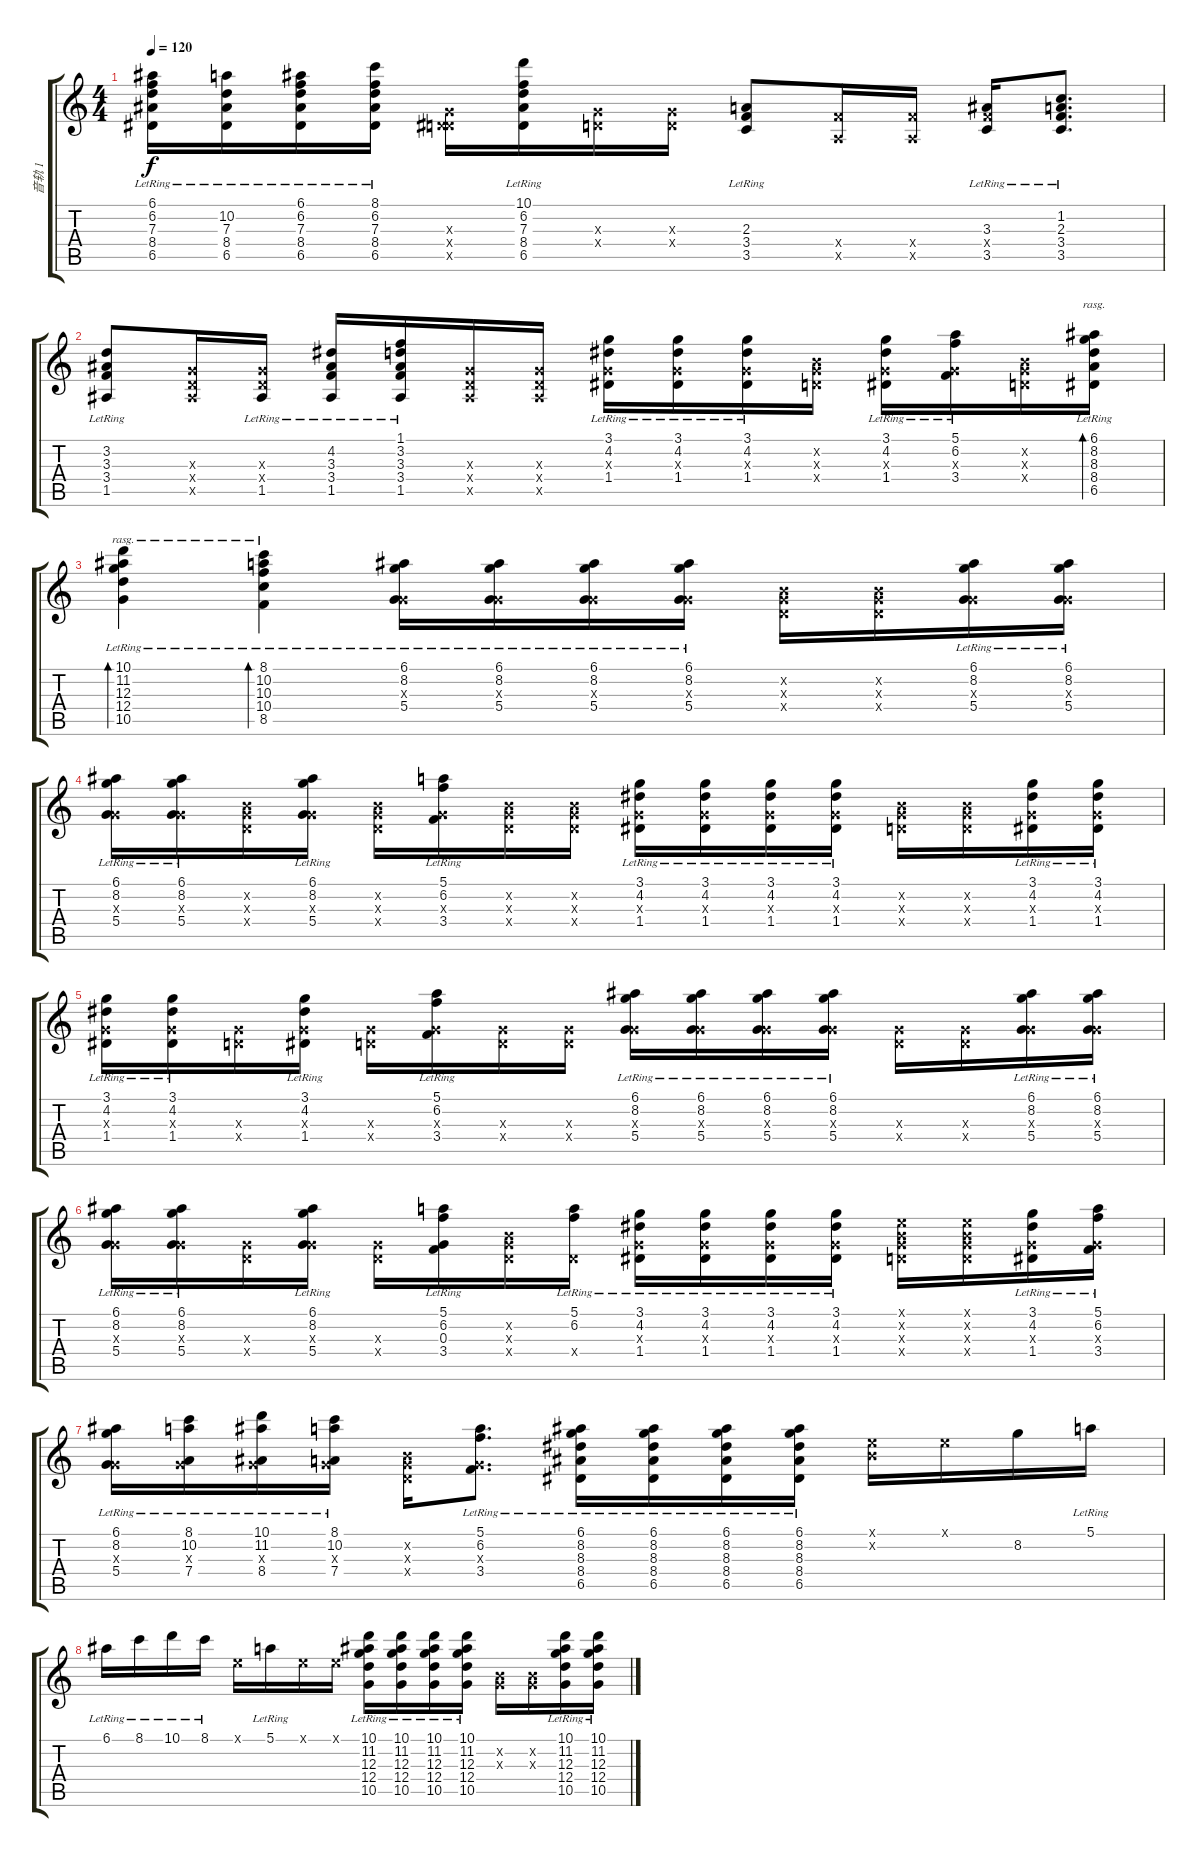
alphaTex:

\track ("音轨 1" "音轨 1") {instrument acousticguitarsteel}
\staff {score tabs}
\tuning (E4 B3 G3 D3 A2 E2) {hide}
\ts (4 4)
\tempo 120
\clef g2
\ks c
(6.1{lr} 6.2 7.3 8.4 6.5{lr}).16{dy f} (10.2{lr} 7.3 8.4 6.5{lr}).16 (6.1{lr} 6.2 7.3 8.4 6.5{lr}).16 (8.1{lr} 6.2 7.3 8.4 6.5).16 (0.3{x} 0.4{x} 6.5{x}).16 (10.1{lr} 6.2 7.3 8.4 6.5{lr}).16 (0.3{x} 0.4{x}).16 (0.3{x} 0.4{x}).16 (2.3{lr} 3.4{lr} 3.5).8 (3.4{x} 0.5{x}).16 (3.4{x} 0.5{x}).16 (3.3{lr} 3.4{x} 3.5).16 (1.2{lr} 2.3{lr} 3.4 3.5).8{d} |
(3.2{lr} 3.3{lr} 3.4 1.5{lr}).8 (0.3{x} 0.4{x} 1.5{x}).16 (0.3{x} 0.4{x} 1.5{lr}).16 (4.2{lr} 3.3{lr} 3.4 1.5{lr}).16 (1.1{lr} 3.2{lr} 3.3 3.4 1.5).16 (0.3{x} 0.4{x} 1.5{x}).16 (0.3{x} 0.4{x} 1.5{x}).16 (3.1{lr} 4.2{lr} 0.3{x} 1.4{lr}).16 (3.1{lr} 4.2{lr} 0.3{x} 1.4{lr}).16 (3.1{lr} 4.2{lr} 0.3{x} 1.4{lr}).16 (0.2{x} 0.3{x} 0.4{x}).16 (3.1{lr} 4.2{lr} 0.3{x} 1.4{lr}).16 (5.1{lr} 6.2{lr} 0.3{x} 3.4{lr}).16 (0.2{x} 0.3{x} 0.4{x}).16 (6.1{lr} 8.2{lr} 8.3 8.4{lr} 6.5).16{bd 120 rasg ii} |
(10.1{lr} 11.2{lr} 12.3{lr} 12.4 10.5).4{bd 120 rasg ii} (8.1{lr} 10.2{lr} 10.3 10.4{lr} 8.5).4{bd 120 rasg ii} (6.1{lr} 8.2{lr} 0.3{x} 5.4{lr}).16 (6.1{lr} 8.2{lr} 0.3{x} 5.4{lr}).16 (6.1{lr} 8.2{lr} 0.3{x} 5.4{lr}).16 (6.1{lr} 8.2{lr} 0.3{x} 5.4{lr}).16 (0.2{x} 0.3{x} 0.4{x}).16 (0.2{x} 0.3{x} 0.4{x}).16 (6.1{lr} 8.2{lr} 0.3{x} 5.4{lr}).16 (6.1{lr} 8.2{lr} 0.3{x} 5.4{lr}).16 |
(6.1{lr} 8.2{lr} 0.3{x} 5.4{lr}).16 (6.1{lr} 8.2{lr} 0.3{x} 5.4{lr}).16 (0.2{x} 0.3{x} 0.4{x}).16 (6.1{lr} 8.2{lr} 0.3{x} 5.4{lr}).16 (0.2{x} 0.3{x} 0.4{x}).16 (5.1{lr} 6.2{lr} 0.3{x} 3.4{lr}).16 (0.2{x} 0.3{x} 0.4{x}).16 (0.2{x} 0.3{x} 0.4{x}).16 (3.1{lr} 4.2{lr} 0.3{x} 1.4{lr}).16 (3.1{lr} 4.2{lr} 0.3{x} 1.4{lr}).16 (3.1{lr} 4.2{lr} 0.3{x} 1.4{lr}).16 (3.1{lr} 4.2{lr} 0.3{x} 1.4{lr}).16 (0.2{x} 0.3{x} 0.4{x}).16 (0.2{x} 0.3{x} 0.4{x}).16 (3.1{lr} 4.2{lr} 0.3{x} 1.4{lr}).16 (3.1{lr} 4.2{lr} 0.3{x} 1.4{lr}).16 |
(3.1{lr} 4.2{lr} 0.3{x} 1.4{lr}).16 (3.1{lr} 4.2{lr} 0.3{x} 1.4{lr}).16 (0.3{x} 0.4{x}).16 (3.1{lr} 4.2{lr} 0.3{x} 1.4{lr}).16 (0.3{x} 0.4{x}).16 (5.1{lr} 6.2{lr} 0.3{x} 3.4{lr}).16 (0.3{x} 0.4{x}).16 (0.3{x} 0.4{x}).16 (6.1{lr} 8.2{lr} 0.3{x} 5.4{lr}).16 (6.1{lr} 8.2{lr} 0.3{x} 5.4{lr}).16 (6.1{lr} 8.2{lr} 0.3{x} 5.4{lr}).16 (6.1{lr} 8.2{lr} 0.3{x} 5.4{lr}).16 (0.3{x} 0.4{x}).16 (0.3{x} 0.4{x}).16 (6.1{lr} 8.2{lr} 0.3{x} 5.4{lr}).16 (6.1{lr} 8.2{lr} 0.3{x} 5.4{lr}).16 |
(6.1{lr} 8.2{lr} 0.3{x} 5.4{lr}).16 (6.1{lr} 8.2{lr} 0.3{x} 5.4{lr}).16 (0.3{x} 0.4{x}).16 (6.1{lr} 8.2{lr} 0.3{x} 5.4{lr}).16 (0.3{x} 0.4{x}).16 (5.1{lr} 6.2{lr} 0.3 3.4{lr}).16 (0.2{x} 0.3{x} 0.4{x}).16 (5.1{lr} 6.2{lr} 0.4{x}).16 (3.1{lr} 4.2{lr} 0.3{x} 1.4{lr}).16 (3.1{lr} 4.2{lr} 0.3{x} 1.4{lr}).16 (3.1{lr} 4.2{lr} 0.3{x} 1.4{lr}).16 (3.1{lr} 4.2{lr} 0.3{x} 1.4{lr}).16 (0.1{x} 0.2{x} 0.3{x} 0.4{x}).16 (0.1{x} 0.2{x} 0.3{x} 0.4{x}).16 (3.1{lr} 4.2{lr} 0.3{x} 1.4{lr}).16 (5.1{lr} 6.2{lr} 0.3{x} 3.4{lr}).16 |
(6.1{lr} 8.2{lr} 0.3{x} 5.4{lr}).16 (8.1{lr} 10.2{lr} 0.3{x} 7.4{lr}).16 (10.1{lr} 11.2{lr} 0.3{x} 8.4{lr}).16 (8.1{lr} 10.2{lr} 0.3{x} 7.4{lr}).16 (0.2{x} 0.3{x} 0.4{x}).16 (5.1{lr} 6.2{lr} 0.3{x} 3.4{lr}).8{d} (6.1{lr} 8.2{lr} 8.3 8.4 6.5{lr}).16 (6.1{lr} 8.2{lr} 8.3 8.4 6.5{lr}).16 (6.1{lr} 8.2{lr} 8.3 8.4 6.5{lr}).16 (6.1{lr} 8.2{lr} 8.3 8.4 6.5{lr}).16 (0.1{x} 0.2{x}).16 0.1{x}.16 8.2.16 5.1{lr}.16 |
6.1{lr}.16 8.1{lr}.16 10.1{lr}.16 8.1{lr}.16 0.1{x}.16 5.1{lr}.16 0.1{x}.16 0.1{x}.16 (10.1{lr} 11.2{lr} 12.3 12.4 10.5{lr}).16 (10.1{lr} 11.2{lr} 12.3 12.4 10.5{lr}).16 (10.1{lr} 11.2{lr} 12.3{lr} 12.4 10.5).16 (10.1{lr} 11.2{lr} 12.3{lr} 12.4 10.5).16 (0.2{x} 0.3{x}).16 (0.2{x} 0.3{x}).16 (10.1{lr} 11.2{lr} 12.3{lr} 12.4 10.5).16 (10.1{lr} 11.2{lr} 12.3{lr} 12.4 10.5).16
